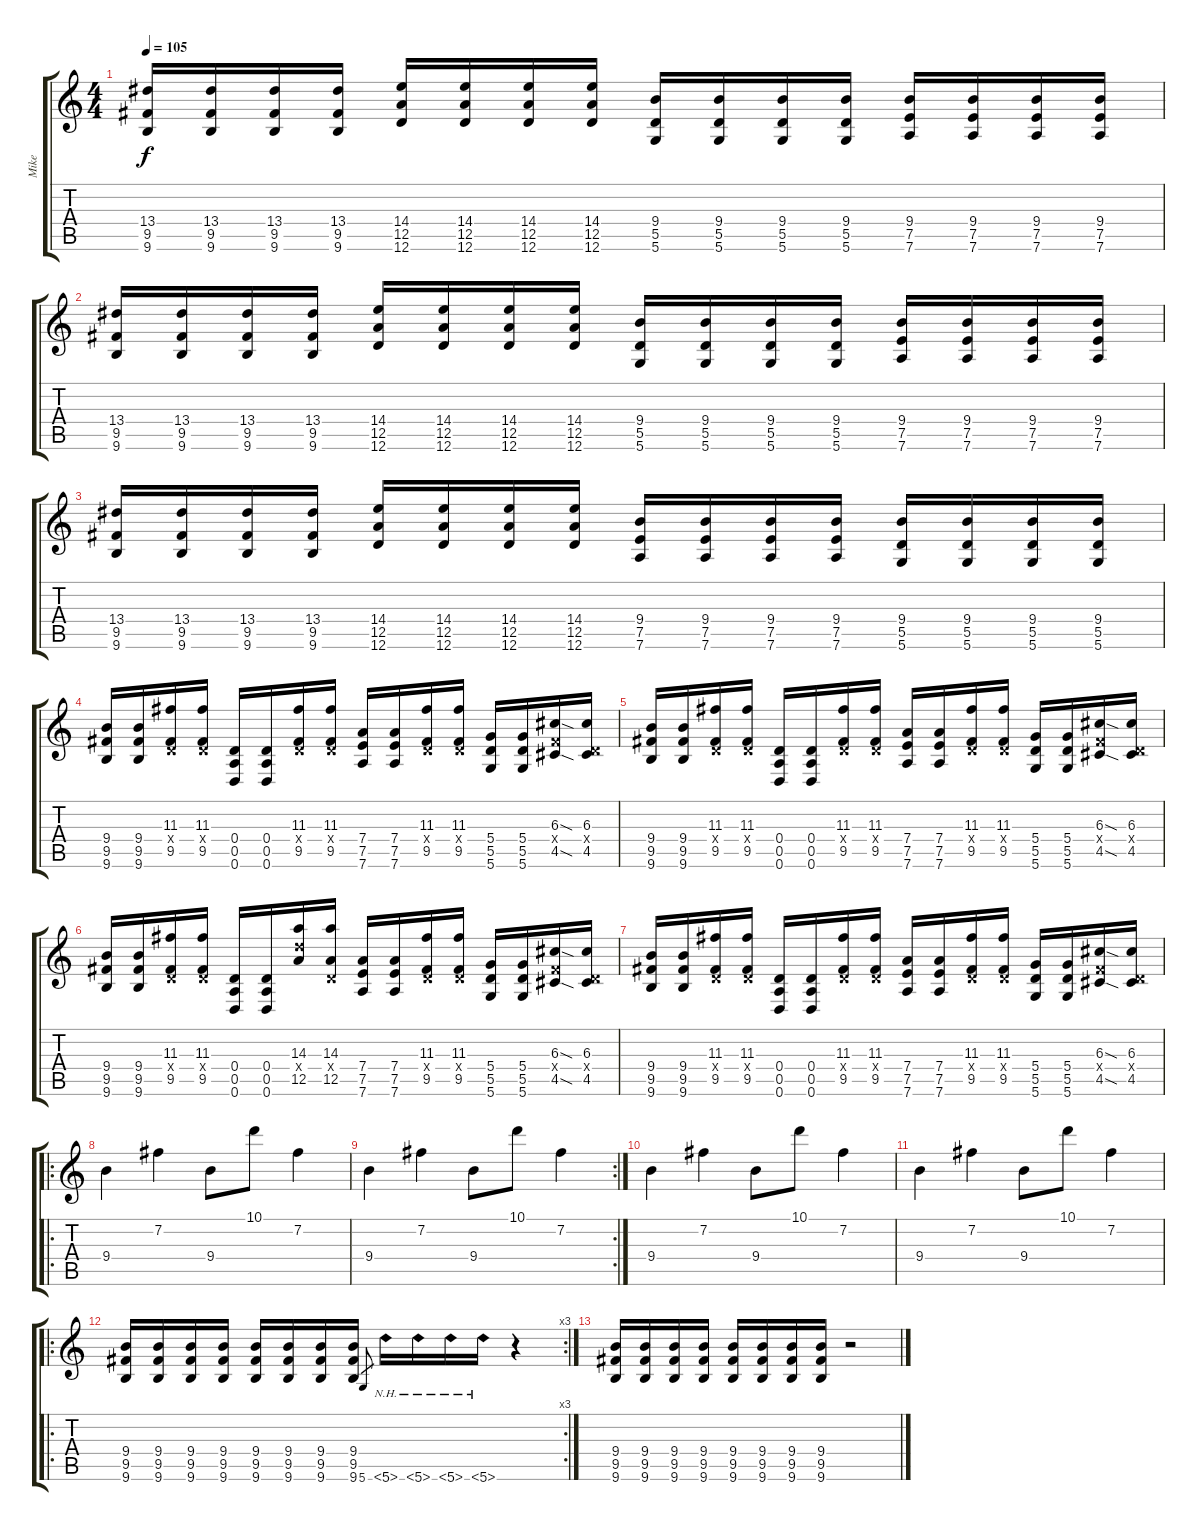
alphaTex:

\track ("Mike" "Mike") {instrument electricguitarclean}
\staff {score tabs}
\tuning (E4 B3 G3 D3 A2 D2) {hide}
\ts (4 4)
\tempo 105
\clef g2
\ks c
(13.4 9.5 9.6).16{dy f} (13.4 9.5 9.6).16 (13.4 9.5 9.6).16 (13.4 9.5 9.6).16 (14.4 12.5 12.6).16 (14.4 12.5 12.6).16 (14.4 12.5 12.6).16 (14.4 12.5 12.6).16 (9.4 5.5 5.6).16 (9.4 5.5 5.6).16 (9.4 5.5 5.6).16 (9.4 5.5 5.6).16 (9.4 7.5 7.6).16 (9.4 7.5 7.6).16 (9.4 7.5 7.6).16 (9.4 7.5 7.6).16 |
(13.4 9.5 9.6).16 (13.4 9.5 9.6).16 (13.4 9.5 9.6).16 (13.4 9.5 9.6).16 (14.4 12.5 12.6).16 (14.4 12.5 12.6).16 (14.4 12.5 12.6).16 (14.4 12.5 12.6).16 (9.4 5.5 5.6).16 (9.4 5.5 5.6).16 (9.4 5.5 5.6).16 (9.4 5.5 5.6).16 (9.4 7.5 7.6).16 (9.4 7.5 7.6).16 (9.4 7.5 7.6).16 (9.4 7.5 7.6).16 |
(13.4 9.5 9.6).16 (13.4 9.5 9.6).16 (13.4 9.5 9.6).16 (13.4 9.5 9.6).16 (14.4 12.5 12.6).16 (14.4 12.5 12.6).16 (14.4 12.5 12.6).16 (14.4 12.5 12.6).16 (9.4 7.5 7.6).16 (9.4 7.5 7.6).16 (9.4 7.5 7.6).16 (9.4 7.5 7.6).16 (9.4 5.5 5.6).16 (9.4 5.5 5.6).16 (9.4 5.5 5.6).16 (9.4 5.5 5.6).16 |
(9.4 9.5 9.6).16 (9.4 9.5 9.6).16 (11.3 0.4{x} 9.5).16 (11.3 0.4{x} 9.5).16 (0.4 0.5 0.6).16 (0.4 0.5 0.6).16 (11.3 0.4{x} 9.5).16 (11.3 0.4{x} 9.5).16 (7.4 7.5 7.6).16 (7.4 7.5 7.6).16 (11.3 0.4{x} 9.5).16 (11.3 0.4{x} 9.5).16 (5.4 5.5 5.6).16 (5.4 5.5 5.6).16 (6.3{sod} 4.4{x} 4.5{sod}).16 (6.3 0.4{x} 4.5).16 |
(9.4 9.5 9.6).16 (9.4 9.5 9.6).16 (11.3 0.4{x} 9.5).16 (11.3 0.4{x} 9.5).16 (0.4 0.5 0.6).16 (0.4 0.5 0.6).16 (11.3 0.4{x} 9.5).16 (11.3 0.4{x} 9.5).16 (7.4 7.5 7.6).16 (7.4 7.5 7.6).16 (11.3 0.4{x} 9.5).16 (11.3 0.4{x} 9.5).16 (5.4 5.5 5.6).16 (5.4 5.5 5.6).16 (6.3{sod} 4.4{x} 4.5{sod}).16 (6.3 0.4{x} 4.5).16 |
(9.4 9.5 9.6).16 (9.4 9.5 9.6).16 (11.3 0.4{x} 9.5).16 (11.3 0.4{x} 9.5).16 (0.4 0.5 0.6).16 (0.4 0.5 0.6).16 (14.3 12.4{x} 12.5).16 (14.3 0.4{x} 12.5).16 (7.4 7.5 7.6).16 (7.4 7.5 7.6).16 (11.3 0.4{x} 9.5).16 (11.3 0.4{x} 9.5).16 (5.4 5.5 5.6).16 (5.4 5.5 5.6).16 (6.3{sod} 4.4{x} 4.5{sod}).16 (6.3 0.4{x} 4.5).16 |
(9.4 9.5 9.6).16 (9.4 9.5 9.6).16 (11.3 0.4{x} 9.5).16 (11.3 0.4{x} 9.5).16 (0.4 0.5 0.6).16 (0.4 0.5 0.6).16 (11.3 0.4{x} 9.5).16 (11.3 0.4{x} 9.5).16 (7.4 7.5 7.6).16 (7.4 7.5 7.6).16 (11.3 0.4{x} 9.5).16 (11.3 0.4{x} 9.5).16 (5.4 5.5 5.6).16 (5.4 5.5 5.6).16 (6.3{sod} 4.4{x} 4.5{sod}).16 (6.3 0.4{x} 4.5).16 |
\ro
9.4.4 7.2.4 9.4.8 10.1.8 7.2.4 |
\rc 2
9.4.4 7.2.4 9.4.8 10.1.8 7.2.4 |
9.4.4 7.2.4 9.4.8 10.1.8 7.2.4 |
9.4.4 7.2.4 9.4.8 10.1.8 7.2.4 |
\ro
\rc 3
(9.4 9.5 9.6).16 (9.4 9.5 9.6).16 (9.4 9.5 9.6).16 (9.4 9.5 9.6).16 (9.4 9.5 9.6).16 (9.4 9.5 9.6).16 (9.4 9.5 9.6).16 (9.4 9.5 9.6).16 5.6.8{gr} 5.6{nh}.16 5.6{nh}.16 5.6{nh}.16 5.6{nh}.16 r.4 |
(9.4 9.5 9.6).16 (9.4 9.5 9.6).16 (9.4 9.5 9.6).16 (9.4 9.5 9.6).16 (9.4 9.5 9.6).16 (9.4 9.5 9.6).16 (9.4 9.5 9.6).16 (9.4 9.5 9.6).16 r.2
